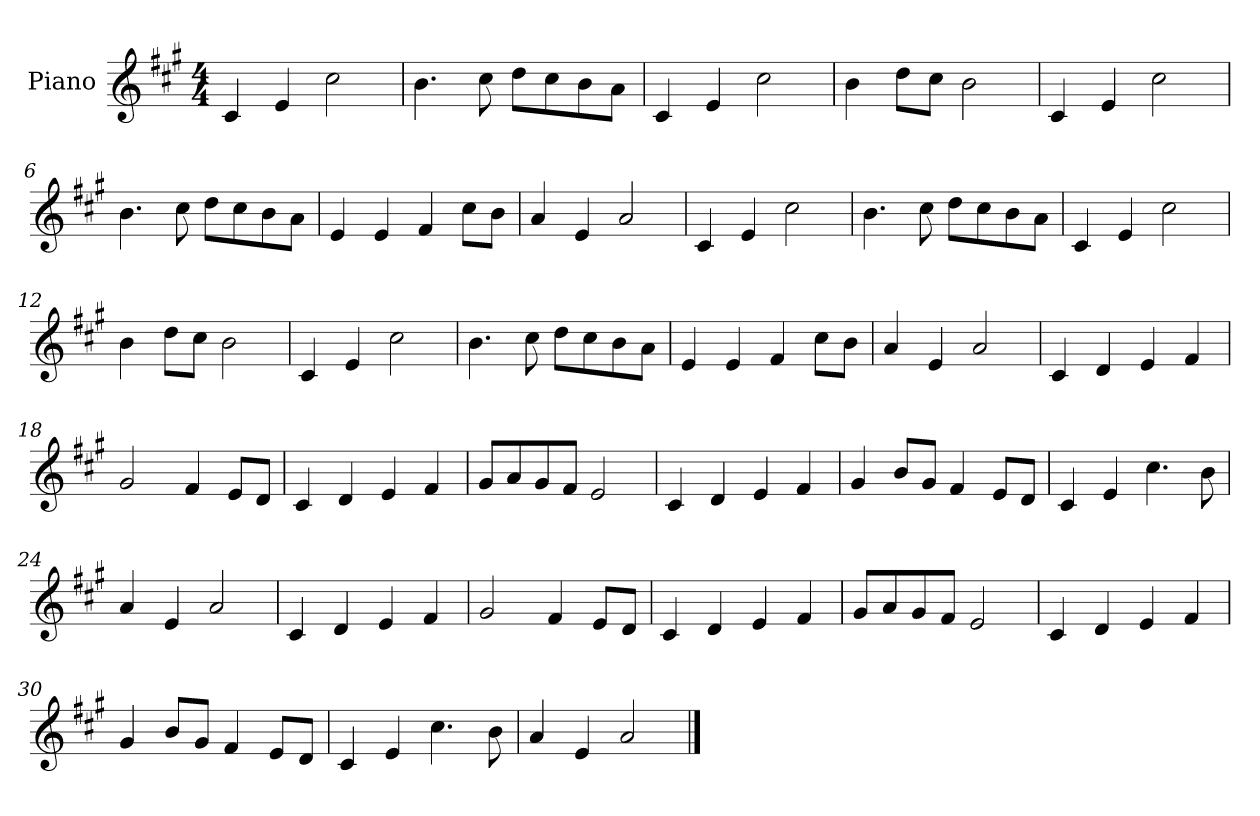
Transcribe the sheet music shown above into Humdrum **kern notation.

**kern
*part1
*staff1
*I"Piano
*I'Pno
*clefG2
*k[f#c#g#]
*M4/4
=1
4c#/
4e/
2cc#\
=2
4.b\
8cc#\
8dd\L
8cc#\
8b\
8a\J
=3
4c#/
4e/
2cc#\
=4
4b\
8dd\L
8cc#\J
2b\
=5
4c#/
4e/
2cc#\
=6
4.b\
8cc#\
8dd\L
8cc#\
8b\
8a\J
=7
4e/
4e/
4f#/
8cc#\L
8b\J
=8
4a/
4e/
2a/
=9
4c#/
4e/
2cc#\
=10
4.b\
8cc#\
8dd\L
8cc#\
8b\
8a\J
=11
4c#/
4e/
2cc#\
=12
4b\
8dd\L
8cc#\J
2b\
=13
4c#/
4e/
2cc#\
=14
4.b\
8cc#\
8dd\L
8cc#\
8b\
8a\J
=15
4e/
4e/
4f#/
8cc#\L
8b\J
=16
4a/
4e/
2a/
=17
4c#/
4d/
4e/
4f#/
=18
2g#/
4f#/
8e/L
8d/J
=19
4c#/
4d/
4e/
4f#/
=20
8g#/L
8a/
8g#/
8f#/J
2e/
=21
4c#/
4d/
4e/
4f#/
=22
4g#/
8b/L
8g#/J
4f#/
8e/L
8d/J
=23
4c#/
4e/
4.cc#\
8b\
=24
4a/
4e/
2a/
=25
4c#/
4d/
4e/
4f#/
=26
2g#/
4f#/
8e/L
8d/J
=27
4c#/
4d/
4e/
4f#/
=28
8g#/L
8a/
8g#/
8f#/J
2e/
=29
4c#/
4d/
4e/
4f#/
=30
4g#/
8b/L
8g#/J
4f#/
8e/L
8d/J
=31
4c#/
4e/
4.cc#\
8b\
=32
4a/
4e/
2a/
==
*-
